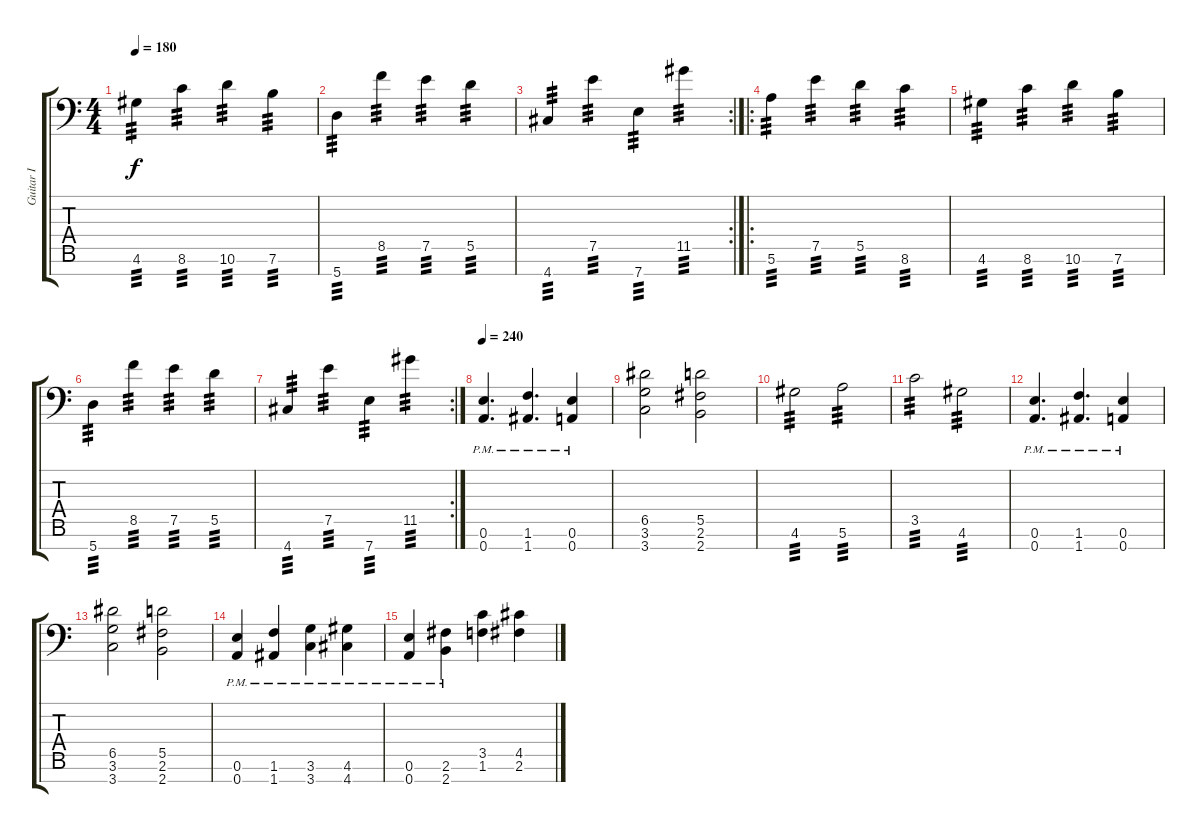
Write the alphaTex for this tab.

\track ("Guitar I" "Guitar I") {instrument distortionguitar}
\staff {score tabs}
\tuning (E4 B3 G3 D3 A2 E2 A1) {hide}
\ts (4 4)
\tempo 180
\clef f4
\ks c
4.6.4{tp 3 dy f} 8.6.4{tp 3} 10.6.4{tp 3} 7.6.4{tp 3} |
5.7.4{tp 3} 8.5.4{tp 3} 7.5.4{tp 3} 5.5.4{tp 3} |
\rc 2
4.7.4{tp 3} 7.5.4{tp 3} 7.7.4{tp 3} 11.5.4{tp 3} |
\ro
5.6.4{tp 3} 7.5.4{tp 3} 5.5.4{tp 3} 8.6.4{tp 3} |
4.6.4{tp 3} 8.6.4{tp 3} 10.6.4{tp 3} 7.6.4{tp 3} |
5.7.4{tp 3} 8.5.4{tp 3} 7.5.4{tp 3} 5.5.4{tp 3} |
\rc 2
4.7.4{tp 3} 7.5.4{tp 3} 7.7.4{tp 3} 11.5.4{tp 3} |
\tempo 240
(0.6{pm} 0.7{pm}).4{d} (1.6{pm} 1.7{pm}).4{d} (0.6{pm} 0.7{pm}).4 |
(6.5 3.6 3.7).2 (5.5 2.6 2.7).2 |
4.6.2{tp 3} 5.6.2{tp 3} |
3.5.2{tp 3} 4.6.2{tp 3} |
(0.6{pm} 0.7{pm}).4{d} (1.6{pm} 1.7{pm}).4{d} (0.6{pm} 0.7{pm}).4 |
(6.5 3.6 3.7).2 (5.5 2.6 2.7).2 |
(0.6{pm} 0.7{pm}).4 (1.6{pm} 1.7{pm}).4 (3.6{pm} 3.7{pm}).4 (4.6{pm} 4.7{pm}).4 |
(0.6{pm} 0.7{pm}).4 (2.6{pm} 2.7{pm}).4 (3.5 1.6).4 (4.5 2.6).4
